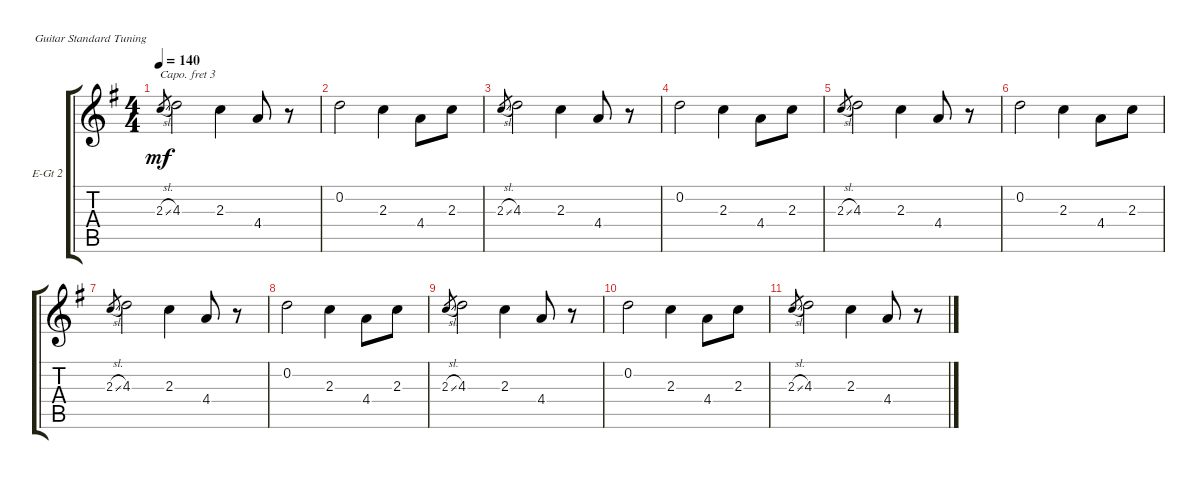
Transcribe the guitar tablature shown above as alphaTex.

\defaultSystemsLayout 4
\bracketExtendMode groupsimilarinstruments
\firstSystemTrackNameOrientation horizontal
\otherSystemsTrackNameOrientation horizontal
\track ("Guitar 2" "E-Gt 2") {instrument electricguitarclean}
\staff {score tabs}
\capo 3
\tuning (E4 B3 G3 D3 A2 E2)
\ts (4 4)
\tempo 140
\clef g2
\ks g
2.3{sl}.8{gr dy mf} 4.3.2 2.3.4 4.4.8 r.8 |
0.2.2 2.3.4 4.4.8 2.3.8 |
2.3{sl}.8{gr} 4.3.2 2.3.4 4.4.8 r.8 |
0.2.2 2.3.4 4.4.8 2.3.8 |
2.3{sl}.8{gr} 4.3.2 2.3.4 4.4.8 r.8 |
0.2.2 2.3.4 4.4.8 2.3.8 |
2.3{sl}.8{gr} 4.3.2 2.3.4 4.4.8 r.8 |
0.2.2 2.3.4 4.4.8 2.3.8 |
2.3{sl}.8{gr} 4.3.2 2.3.4 4.4.8 r.8 |
0.2.2 2.3.4 4.4.8 2.3.8 |
2.3{sl}.8{gr} 4.3.2 2.3.4 4.4.8 r.8
